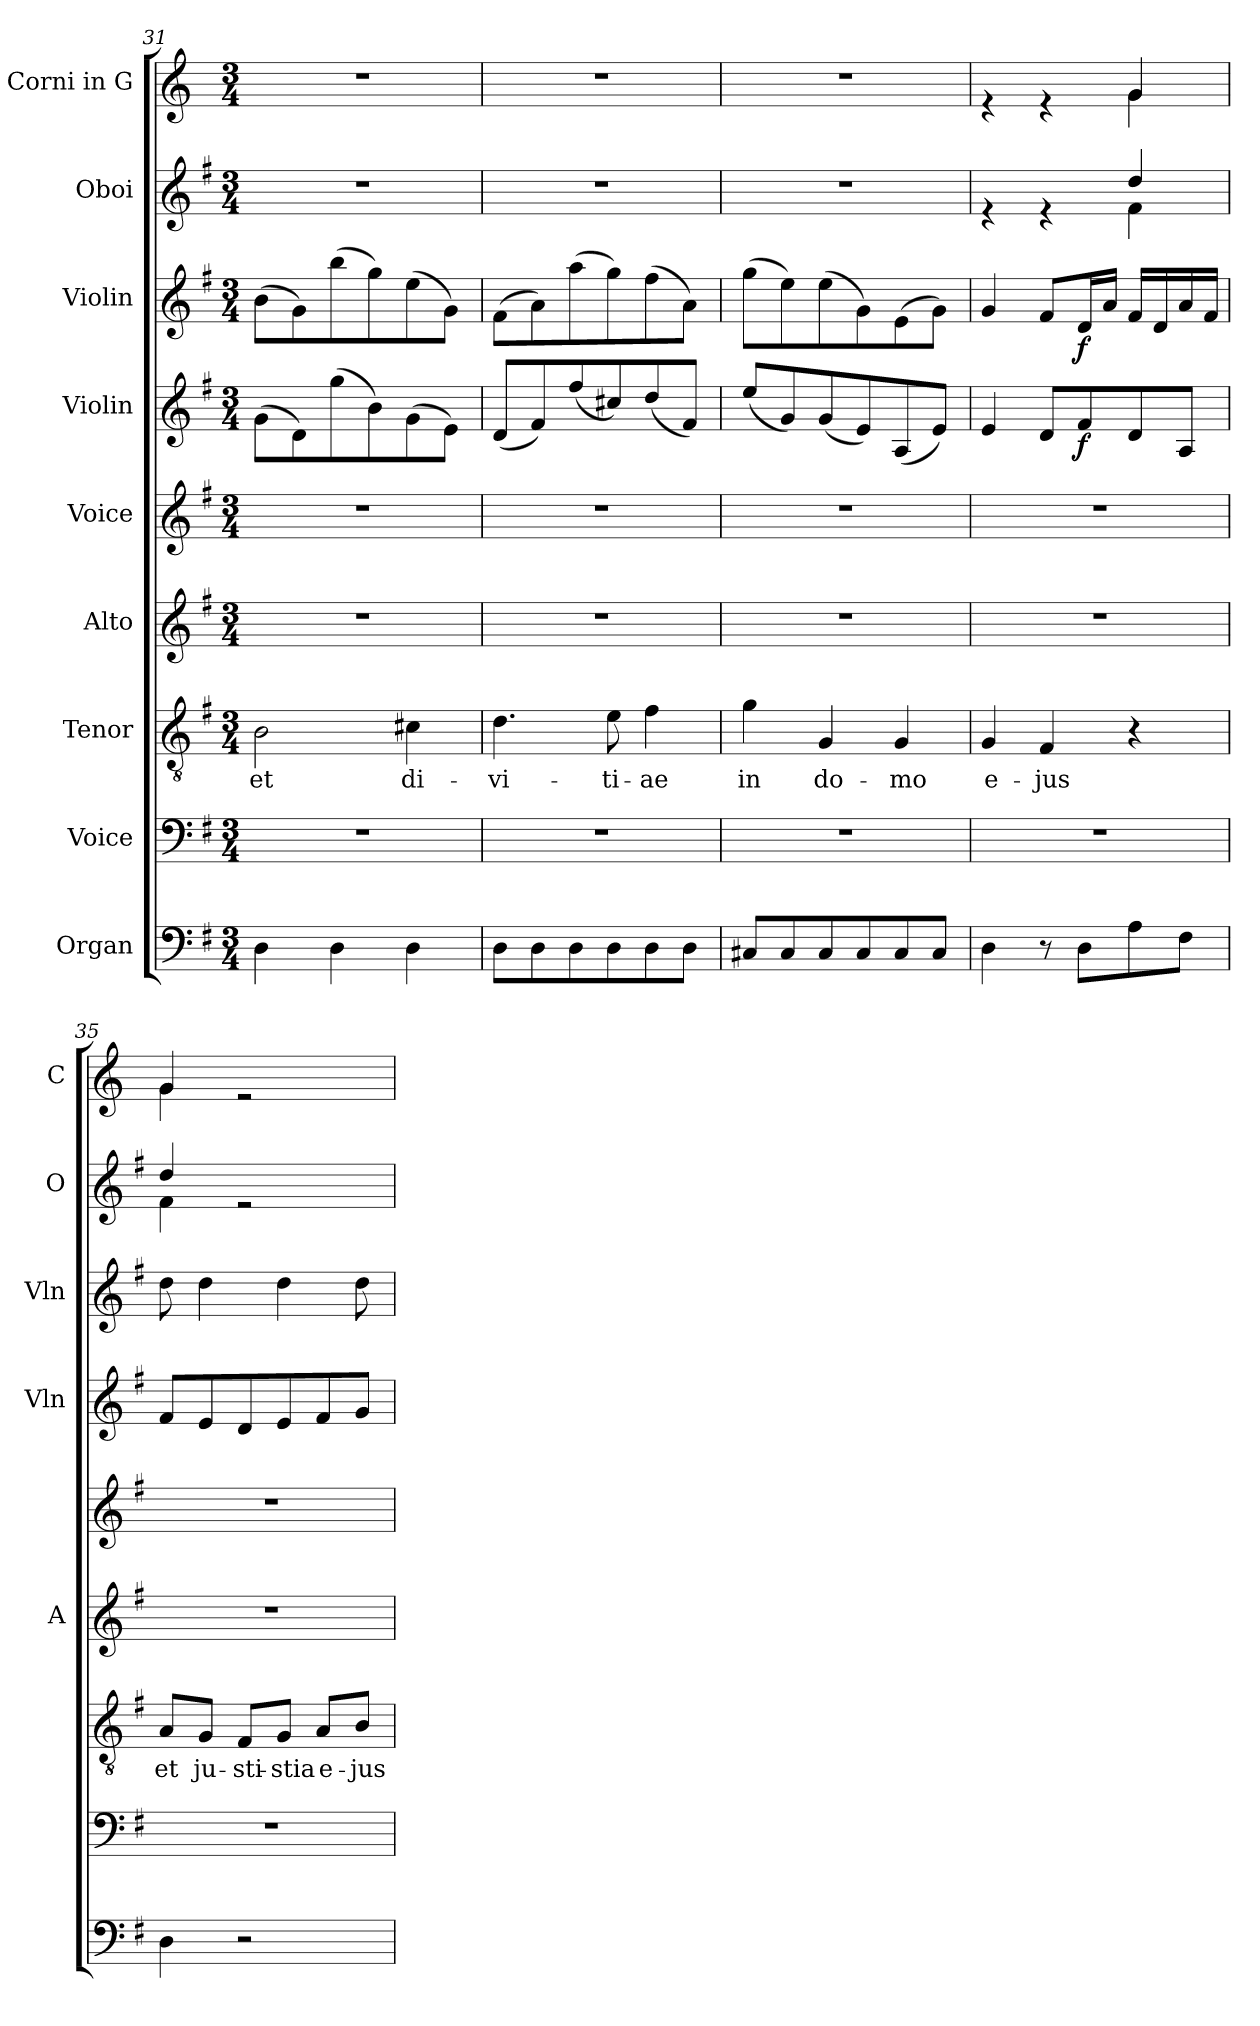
**kern	**kern	**kern	**text	**kern	**kern	**kern	**dynam	**kern	**dynam	**kern	**kern
*part9	*part8	*part7	*part7	*part6	*part5	*part4	*part4	*part3	*part3	*part2	*part1
*staff9	*staff8	*staff7	*staff7	*staff6	*staff5	*staff4	*staff4	*staff3	*staff3	*staff2	*staff1
*I"Organ	*I"Voice	*I"Tenor	*	*I"Alto	*I"Voice	*I"Violin	*	*I"Violin	*	*I"Oboi	*I"Corni in G
*	*	*	*	*I'A	*	*I'Vln	*	*I'Vln	*	*I'O	*I'C
*clefF4	*clefF4	*clefGv2	*	*clefG2	*clefG2	*clefG2	*	*clefG2	*	*clefG2	*clefG2
*	*	*	*	*	*	*	*	*	*	*	*ITrd3c5
*k[f#]	*k[f#]	*k[f#]	*	*k[f#]	*k[f#]	*k[f#]	*	*k[f#]	*	*k[f#]	*k[f#]
*M3/4	*M3/4	*M3/4	*	*M3/4	*M3/4	*M3/4	*	*M3/4	*	*M3/4	*M3/4
=31	=31	=31	=31	=31	=31	=31	=31	=31	=31	=31	=31
!	!	!	!LO:LY:b	!	!	!	!	!	!	!	!
4D\	2.r	2B\	et	2.r	2.r	(8g\L	.	(8b\L	.	2.r	2.r
.	.	.	.	.	.	8d\)	.	8g\)	.	.	.
4D\	.	.	.	.	.	(8gg\	.	(8bb\	.	.	.
.	.	.	.	.	.	8b\)	.	8gg\)	.	.	.
!	!	!	!LO:LY:b	!	!	!	!	!	!	!	!
4D\	.	4c#X\	di-	.	.	(8g\	.	(8ee\	.	.	.
.	.	.	.	.	.	8e\J)	.	8g\J)	.	.	.
=32	=32	=32	=32	=32	=32	=32	=32	=32	=32	=32	=32
!	!	!	!LO:LY:b	!	!	!	!	!	!	!	!
8D\L	2.r	4.d\	-vi-	2.r	2.r	(8d/L	.	(8f#\L	.	2.r	2.r
8D\	.	.	.	.	.	8f#/)	.	8a\)	.	.	.
8D\	.	.	.	.	.	(8ff#/	.	(8aa\	.	.	.
!	!	!	!LO:LY:b	!	!	!	!	!	!	!	!
8D\	.	8e\	-ti-	.	.	8cc#X/)	.	8gg\)	.	.	.
!	!	!	!LO:LY:b	!	!	!	!	!	!	!	!
8D\	.	4f#\	-ae	.	.	(8dd/	.	(8ff#\	.	.	.
8D\J	.	.	.	.	.	8f#/J)	.	8a\J)	.	.	.
=33	=33	=33	=33	=33	=33	=33	=33	=33	=33	=33	=33
!	!	!	!LO:LY:b	!	!	!	!	!	!	!	!
8C#X/L	2.r	4g\	in	2.r	2.r	(8ee/L	.	(8gg\L	.	2.r	2.r
8C#/	.	.	.	.	.	8g/)	.	8ee\)	.	.	.
!	!	!	!LO:LY:b	!	!	!	!	!	!	!	!
8C#/	.	4G/	do-	.	.	(8g/	.	(8ee\	.	.	.
8C#/	.	.	.	.	.	8e/)	.	8g\)	.	.	.
!	!	!	!LO:LY:b	!	!	!	!	!	!	!	!
8C#/	.	4G/	-mo	.	.	(8A/	.	(8e\	.	.	.
8C#/J	.	.	.	.	.	8e/J)	.	8g\J)	.	.	.
=34	=34	=34	=34	=34	=34	=34	=34	=34	=34	=34	=34
!	!	!	!LO:LY:b	!	!	!	!	!	!	!	!
*	*	*	*	*	*	*	*	*	*	*^	*^
4D\	2.r	4G/	e-	2.r	2.r	4e/	.	4g/	.	4re	2ryy	4re	2ryy
!	!	!	!LO:LY:b	!	!	!	!	!	!	!	!	!	!
8r	.	4F#/	-jus	.	.	8d/L	.	8f#/L	.	4re	.	4re	.
!	!	!	!	!	!	!	!LO:DY:b	!	!LO:DY:b	!	!	!	!
8D\L	.	.	.	.	.	8f#/	f	16d/L	f	.	.	.	.
.	.	.	.	.	.	.	.	16a/JJ	.	.	.	.	.
8A\	.	4r	.	.	.	8d/	.	16f#/LL	.	4dd/	4f#\	4d/	4d\
.	.	.	.	.	.	.	.	16d/	.	.	.	.	.
8F#\J	.	.	.	.	.	8A/J	.	16a/	.	.	.	.	.
.	.	.	.	.	.	.	.	16f#/JJ	.	.	.	.	.
!!LO:LB:g=z	!!
=35	=35	=35	=35	=35	=35	=35	=35	=35	=35	=35	=35	=35	=35
!	!	!	!LO:LY:b	!	!	!	!	!	!	!	!	!	!
4D\	2.r	8A/L	et	2.r	2.r	8f#/L	.	8dd\	.	4dd/	4f#\	4d/	4d\
!	!	!	!LO:LY:b	!	!	!	!	!	!	!	!	!	!
.	.	8G/J	ju-	.	.	8e/	.	4dd\	.	.	.	.	.
!	!	!	!LO:LY:b	!	!	!	!	!	!	!	!	!	!
2r	.	8F#/L	-sti-	.	.	8d/	.	.	.	2re	2ryy	2re	2ryy
!	!	!	!LO:LY:b	!	!	!	!	!	!	!	!	!	!
.	.	8G/J	-stia	.	.	8e/	.	4dd\	.	.	.	.	.
!	!	!	!LO:LY:b	!	!	!	!	!	!	!	!	!	!
.	.	8A/L	e-	.	.	8f#/	.	.	.	.	.	.	.
!	!	!	!LO:LY:b	!	!	!	!	!	!	!	!	!	!
.	.	8B/J	-jus	.	.	8g/J	.	8dd\	.	.	.	.	.
*	*	*	*	*	*	*	*	*	*	*v	*v	*	*
*	*	*	*	*	*	*	*	*	*	*	*v	*v
=	=	=	=	=	=	=	=	=	=	=	=
*-	*-	*-	*-	*-	*-	*-	*-	*-	*-	*-	*-
